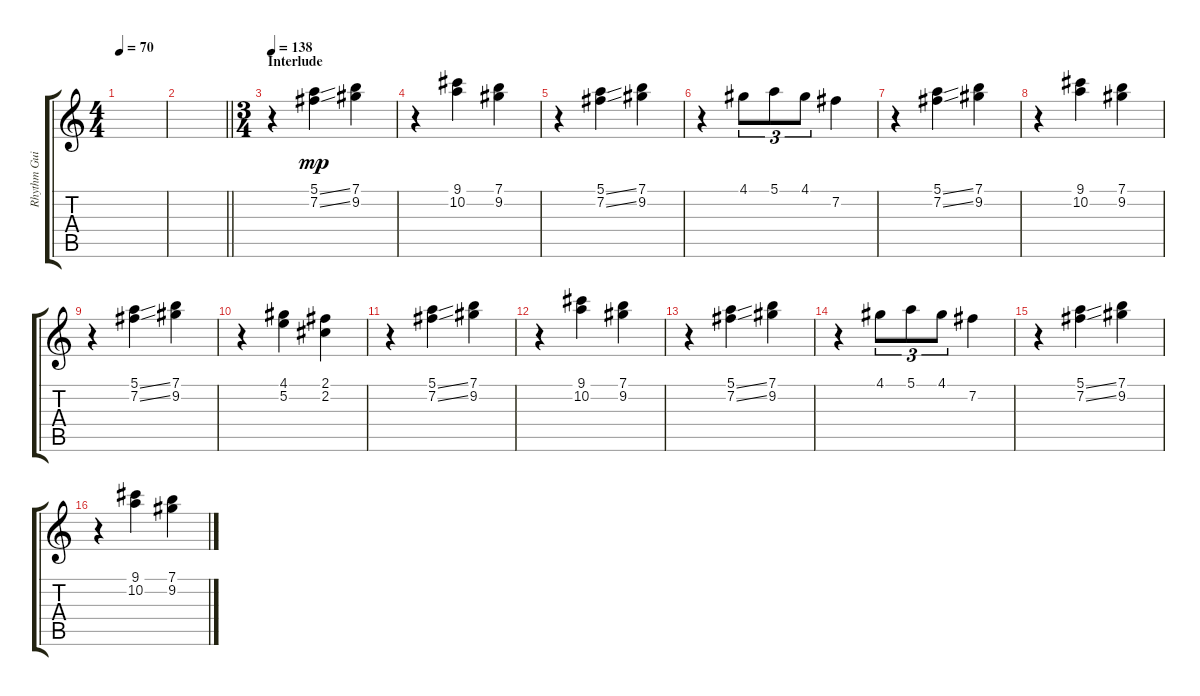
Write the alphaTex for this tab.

\track ("Rhythm Guitar (Steve)" "Rhythm Gui") {instrument electricguitarclean}
\staff {score tabs}
\tuning (E4 B3 G3 D3 A2 E2) {hide}
\ts (4 4)
\tempo 70
\clef g2
\ks c
|
\barLineRight lightlight
|
\ts (3 4)
\section ("" "Interlude")
\tempo 138
r.4{instrument electricguitarclean} (5.1{ss} 7.2{ss}).4{dy mp} (7.1 9.2).4 |
r.4 (9.1 10.2).4 (7.1 9.2).4 |
r.4 (5.1{ss} 7.2{ss}).4 (7.1 9.2).4 |
r.4 4.1.8{tu (3 2)} 5.1.8{tu (3 2)} 4.1.8{tu (3 2)} 7.2.4 |
r.4 (5.1{ss} 7.2{ss}).4 (7.1 9.2).4 |
r.4 (9.1 10.2).4 (7.1 9.2).4 |
r.4 (5.1{ss} 7.2{ss}).4 (7.1 9.2).4 |
r.4 (4.1 5.2).4 (2.1 2.2).4 |
r.4 (5.1{ss} 7.2{ss}).4 (7.1 9.2).4 |
r.4 (9.1 10.2).4 (7.1 9.2).4 |
r.4 (5.1{ss} 7.2{ss}).4 (7.1 9.2).4 |
r.4 4.1.8{tu (3 2)} 5.1.8{tu (3 2)} 4.1.8{tu (3 2)} 7.2.4 |
r.4 (5.1{ss} 7.2{ss}).4 (7.1 9.2).4 |
r.4 (9.1 10.2).4 (7.1 9.2).4
